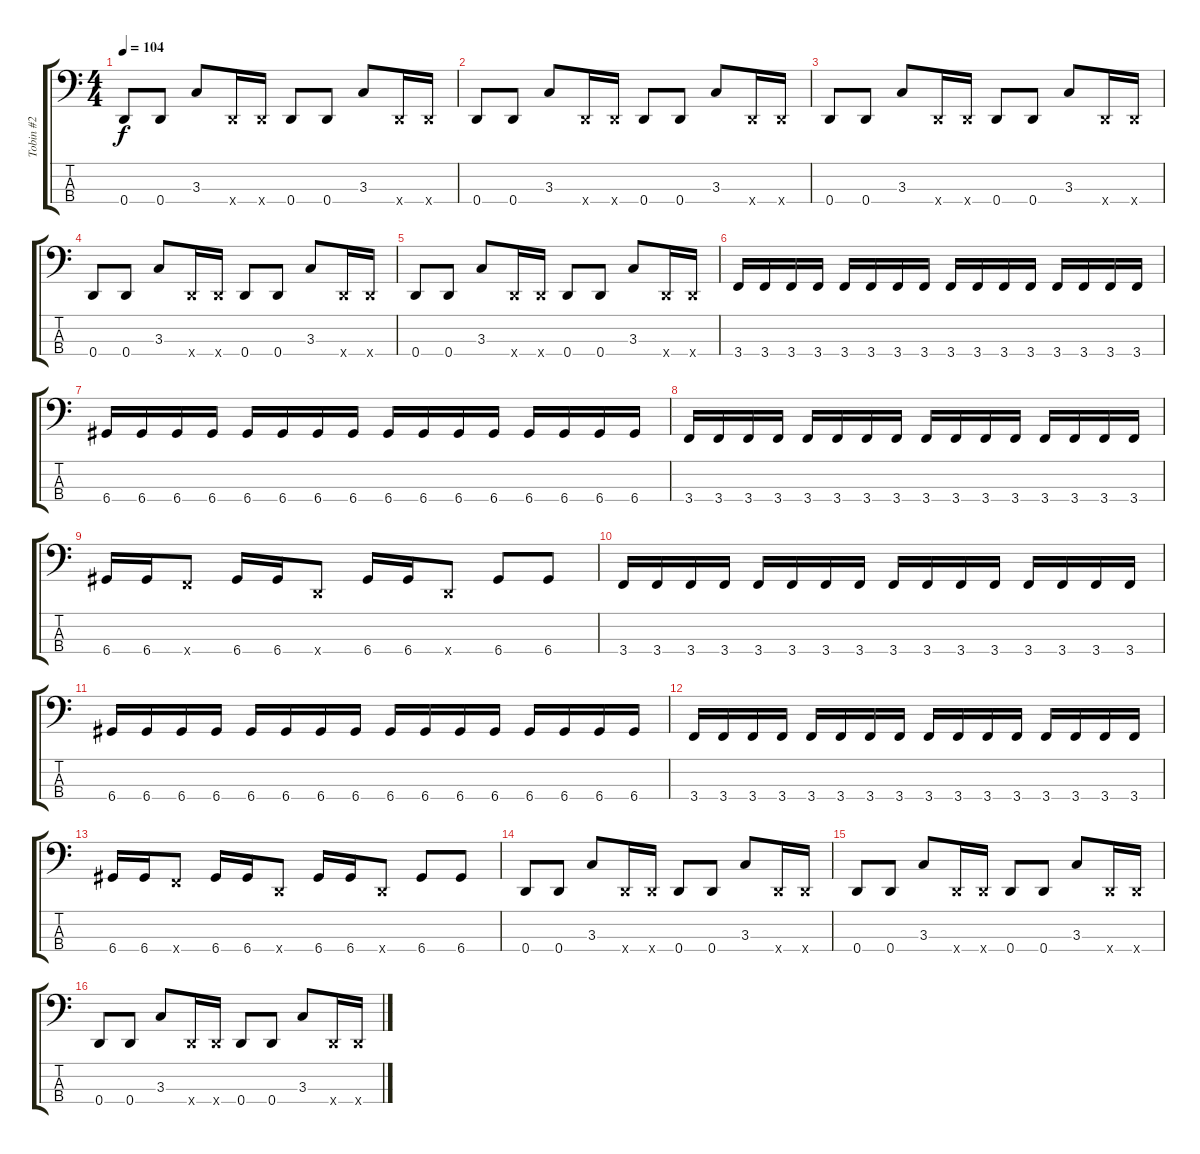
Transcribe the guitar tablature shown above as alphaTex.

\track ("Tobin #2" "Tobin #2") {instrument electricbassfinger}
\staff {score tabs}
\tuning (G2 D2 A1 D1) {hide}
\ts (4 4)
\tempo 104
\clef f4
\ks c
0.4.8{dy f} 0.4.8 3.3.8 0.4{x}.16 0.4{x}.16 0.4.8 0.4.8 3.3.8 0.4{x}.16 0.4{x}.16 |
0.4.8 0.4.8 3.3.8 0.4{x}.16 0.4{x}.16 0.4.8 0.4.8 3.3.8 0.4{x}.16 0.4{x}.16 |
0.4.8 0.4.8 3.3.8 0.4{x}.16 0.4{x}.16 0.4.8 0.4.8 3.3.8 0.4{x}.16 0.4{x}.16 |
0.4.8 0.4.8 3.3.8 0.4{x}.16 0.4{x}.16 0.4.8 0.4.8 3.3.8 0.4{x}.16 0.4{x}.16 |
0.4.8 0.4.8 3.3.8 0.4{x}.16 0.4{x}.16 0.4.8 0.4.8 3.3.8 0.4{x}.16 0.4{x}.16 |
3.4.16 3.4.16 3.4.16 3.4.16 3.4.16 3.4.16 3.4.16 3.4.16 3.4.16 3.4.16 3.4.16 3.4.16 3.4.16 3.4.16 3.4.16 3.4.16 |
6.4.16 6.4.16 6.4.16 6.4.16 6.4.16 6.4.16 6.4.16 6.4.16 6.4.16 6.4.16 6.4.16 6.4.16 6.4.16 6.4.16 6.4.16 6.4.16 |
3.4.16 3.4.16 3.4.16 3.4.16 3.4.16 3.4.16 3.4.16 3.4.16 3.4.16 3.4.16 3.4.16 3.4.16 3.4.16 3.4.16 3.4.16 3.4.16 |
6.4.16 6.4.16 3.4{x}.8 6.4.16 6.4.16 0.4{x}.8 6.4.16 6.4.16 0.4{x}.8 6.4.8 6.4.8 |
3.4.16 3.4.16 3.4.16 3.4.16 3.4.16 3.4.16 3.4.16 3.4.16 3.4.16 3.4.16 3.4.16 3.4.16 3.4.16 3.4.16 3.4.16 3.4.16 |
6.4.16 6.4.16 6.4.16 6.4.16 6.4.16 6.4.16 6.4.16 6.4.16 6.4.16 6.4.16 6.4.16 6.4.16 6.4.16 6.4.16 6.4.16 6.4.16 |
3.4.16 3.4.16 3.4.16 3.4.16 3.4.16 3.4.16 3.4.16 3.4.16 3.4.16 3.4.16 3.4.16 3.4.16 3.4.16 3.4.16 3.4.16 3.4.16 |
6.4.16 6.4.16 3.4{x}.8 6.4.16 6.4.16 0.4{x}.8 6.4.16 6.4.16 0.4{x}.8 6.4.8 6.4.8 |
0.4.8 0.4.8 3.3.8 0.4{x}.16 0.4{x}.16 0.4.8 0.4.8 3.3.8 0.4{x}.16 0.4{x}.16 |
0.4.8 0.4.8 3.3.8 0.4{x}.16 0.4{x}.16 0.4.8 0.4.8 3.3.8 0.4{x}.16 0.4{x}.16 |
0.4.8 0.4.8 3.3.8 0.4{x}.16 0.4{x}.16 0.4.8 0.4.8 3.3.8 0.4{x}.16 0.4{x}.16
